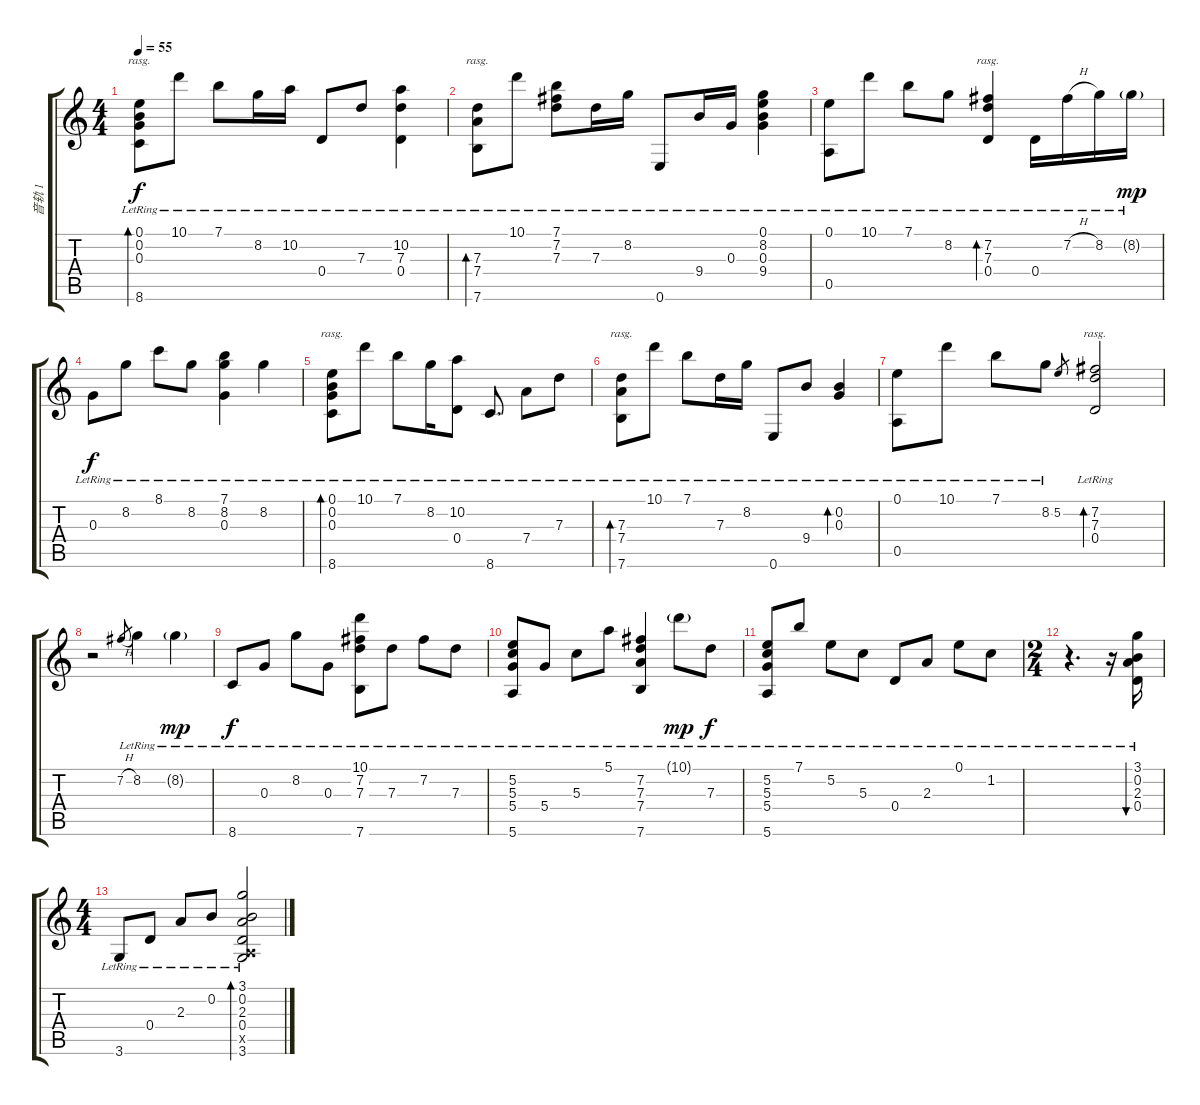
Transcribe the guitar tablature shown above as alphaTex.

\track ("音轨 1" "音轨 1") {instrument acousticguitarnylon}
\staff {score tabs}
\tuning (E4 B3 G3 D3 A2 E2) {hide}
\ts (4 4)
\tempo 55
\clef g2
\ks c
(0.1{lr} 0.2{lr} 0.3{lr} 8.6{lr}).8{bd 480 rasg ii dy f} 10.1{lr}.8 7.1{lr}.8 8.2{lr}.16 10.2{lr}.16 0.4{lr}.8 7.3{lr}.8 (10.2{lr} 7.3{lr} 0.4{lr}).4 |
(7.3{lr} 7.4{lr} 7.6{lr}).8{bd 480 rasg ii} 10.1{lr}.8 (7.1{lr} 7.2{lr} 7.3{lr}).8 7.3{lr}.16 8.2{lr}.16 0.6{lr}.8 9.4{lr}.16 0.3{lr}.16 (0.1{lr} 8.2{lr} 0.3{lr} 9.4{lr}).4 |
(0.1{lr} 0.5{lr}).8 10.1{lr}.8 7.1{lr}.8 8.2{lr}.8 (7.2{lr} 7.3{lr} 0.4{lr}).4{bd 480 rasg ii} 0.4{lr}.16 7.2{h lr}.16 8.2{lr}.16 8.2{g lr}.16{dy mp} |
0.3{lr}.8{dy f} 8.2{lr}.8 8.1{lr}.8 8.2{lr}.8 (7.1{lr} 8.2{lr} 0.3{lr}).4 8.2{lr}.4 |
(0.1{lr} 0.2{lr} 0.3{lr} 8.6{lr}).8{bd 480 rasg ii} 10.1{lr}.8 7.1{lr}.8 8.2{lr}.16 (10.2{lr} 0.4).8 8.6{lr}.8{d} 7.4{lr}.8 7.3{lr}.8 |
(7.3{lr} 7.4{lr} 7.6{lr}).8{bd 480 rasg ii} 10.1{lr}.8 7.1{lr}.8 7.3{lr}.16 8.2{lr}.16 0.6{lr}.8 9.4{lr}.8 (0.2 0.3{lr}).4{bd 480} |
(0.1{lr} 0.5{lr}).8 10.1{lr}.8 7.1{lr}.8 8.2{lr}.8 5.2.8{gr} (7.2{lr} 7.3{lr} 0.4{lr}).2{bd 480 rasg ii} |
r.2 7.2{h}.8{gr} 8.2{lr}.4 8.2{g lr}.4{dy mp} |
8.6{lr}.8{dy f} 0.3{lr}.8 8.2{lr}.8 0.3{lr}.8 (10.1{lr} 7.2{lr} 7.3{lr} 7.6{lr}).8 7.3{lr}.8 7.2{lr}.8 7.3{lr}.8 |
(5.2{lr} 5.3{lr} 5.4{lr} 5.6{lr}).8 5.4{lr}.8 5.3{lr}.8 5.1{lr}.8 (7.2{lr} 7.3{lr} 7.4{lr} 7.6{lr}).4 10.1{g lr}.8{dy mp} 7.3{lr}.8{dy f} |
(5.2{lr} 5.3{lr} 5.4{lr} 5.6{lr}).8 7.1{lr}.8 5.2{lr}.8 5.3{lr}.8 0.4{lr}.8 2.3{lr}.8 0.1{lr}.8 1.2{lr}.8 |
\ts (2 4)
r.4{d} r.16 (3.1{lr} 0.2{lr} 2.3{lr} 0.4{lr}).16{bu 480} |
\ts (4 4)
3.6{lr}.8 0.4{lr}.8 2.3{lr}.8 0.2{lr}.8 (3.1{lr} 0.2{lr} 2.3{lr} 0.4{lr} 0.5{x} 3.6{lr}).2{bd 480}
